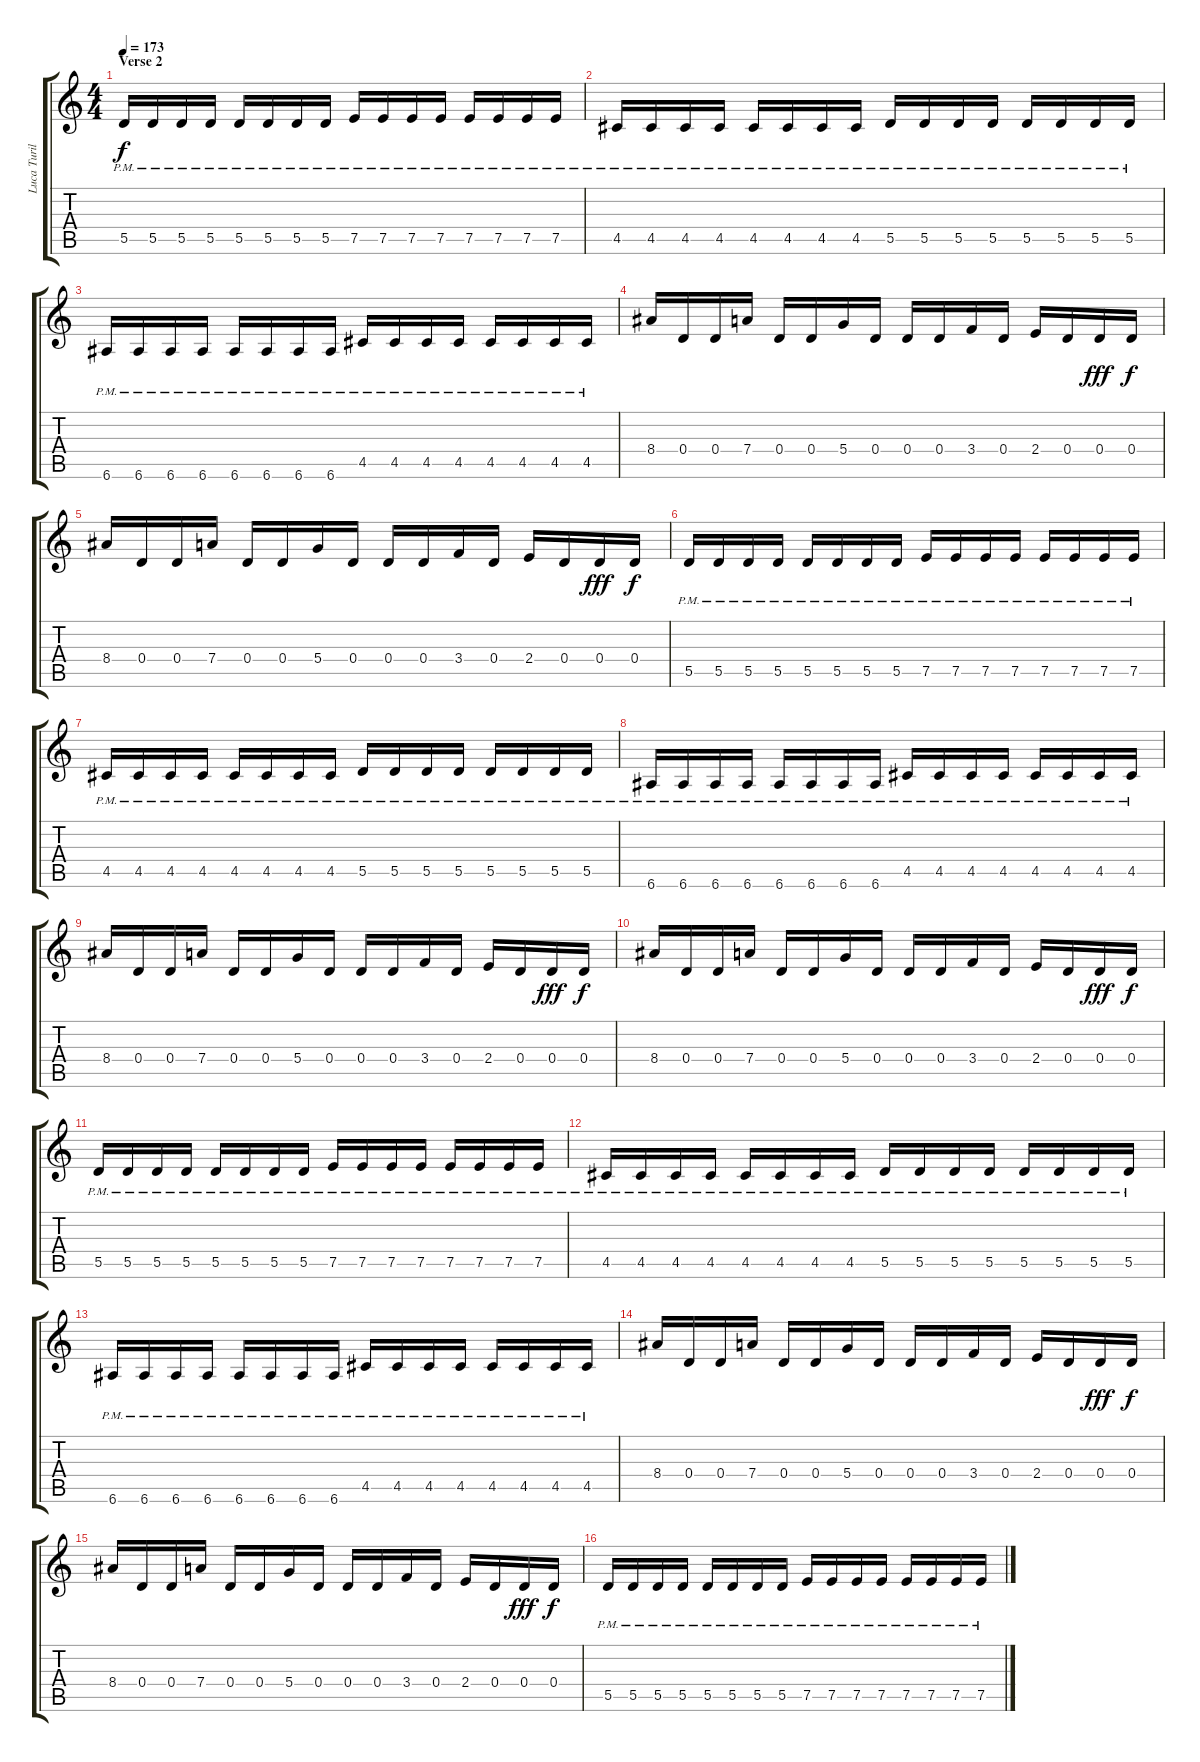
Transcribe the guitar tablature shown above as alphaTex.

\track ("Luca Turilli" "Luca Turil") {instrument overdrivenguitar}
\staff {score tabs}
\tuning (E4 B3 G3 D3 A2 E2) {hide}
\ts (4 4)
\section ("" "Verse 2")
\tempo 173
\clef g2
\ks c
5.5{pm}.16{dy f} 5.5{pm}.16 5.5{pm}.16 5.5{pm}.16 5.5{pm}.16 5.5{pm}.16 5.5{pm}.16 5.5{pm}.16 7.5{pm}.16 7.5{pm}.16 7.5{pm}.16 7.5{pm}.16 7.5{pm}.16 7.5{pm}.16 7.5{pm}.16 7.5{pm}.16 |
4.5{pm}.16 4.5{pm}.16 4.5{pm}.16 4.5{pm}.16 4.5{pm}.16 4.5{pm}.16 4.5{pm}.16 4.5{pm}.16 5.5{pm}.16 5.5{pm}.16 5.5{pm}.16 5.5{pm}.16 5.5{pm}.16 5.5{pm}.16 5.5{pm}.16 5.5{pm}.16 |
6.6{pm}.16 6.6{pm}.16 6.6{pm}.16 6.6{pm}.16 6.6{pm}.16 6.6{pm}.16 6.6{pm}.16 6.6{pm}.16 4.5{pm}.16 4.5{pm}.16 4.5{pm}.16 4.5{pm}.16 4.5{pm}.16 4.5{pm}.16 4.5{pm}.16 4.5{pm}.16 |
8.4.16 0.4.16 0.4.16 7.4.16 0.4.16 0.4.16 5.4.16 0.4.16 0.4.16 0.4.16 3.4.16 0.4.16 2.4.16 0.4.16 0.4.16{dy fff} 0.4.16{dy f} |
8.4.16 0.4.16 0.4.16 7.4.16 0.4.16 0.4.16 5.4.16 0.4.16 0.4.16 0.4.16 3.4.16 0.4.16 2.4.16 0.4.16 0.4.16{dy fff} 0.4.16{dy f} |
5.5{pm}.16 5.5{pm}.16 5.5{pm}.16 5.5{pm}.16 5.5{pm}.16 5.5{pm}.16 5.5{pm}.16 5.5{pm}.16 7.5{pm}.16 7.5{pm}.16 7.5{pm}.16 7.5{pm}.16 7.5{pm}.16 7.5{pm}.16 7.5{pm}.16 7.5{pm}.16 |
4.5{pm}.16 4.5{pm}.16 4.5{pm}.16 4.5{pm}.16 4.5{pm}.16 4.5{pm}.16 4.5{pm}.16 4.5{pm}.16 5.5{pm}.16 5.5{pm}.16 5.5{pm}.16 5.5{pm}.16 5.5{pm}.16 5.5{pm}.16 5.5{pm}.16 5.5{pm}.16 |
6.6{pm}.16 6.6{pm}.16 6.6{pm}.16 6.6{pm}.16 6.6{pm}.16 6.6{pm}.16 6.6{pm}.16 6.6{pm}.16 4.5{pm}.16 4.5{pm}.16 4.5{pm}.16 4.5{pm}.16 4.5{pm}.16 4.5{pm}.16 4.5{pm}.16 4.5{pm}.16 |
8.4.16 0.4.16 0.4.16 7.4.16 0.4.16 0.4.16 5.4.16 0.4.16 0.4.16 0.4.16 3.4.16 0.4.16 2.4.16 0.4.16 0.4.16{dy fff} 0.4.16{dy f} |
8.4.16 0.4.16 0.4.16 7.4.16 0.4.16 0.4.16 5.4.16 0.4.16 0.4.16 0.4.16 3.4.16 0.4.16 2.4.16 0.4.16 0.4.16{dy fff} 0.4.16{dy f} |
5.5{pm}.16 5.5{pm}.16 5.5{pm}.16 5.5{pm}.16 5.5{pm}.16 5.5{pm}.16 5.5{pm}.16 5.5{pm}.16 7.5{pm}.16 7.5{pm}.16 7.5{pm}.16 7.5{pm}.16 7.5{pm}.16 7.5{pm}.16 7.5{pm}.16 7.5{pm}.16 |
4.5{pm}.16 4.5{pm}.16 4.5{pm}.16 4.5{pm}.16 4.5{pm}.16 4.5{pm}.16 4.5{pm}.16 4.5{pm}.16 5.5{pm}.16 5.5{pm}.16 5.5{pm}.16 5.5{pm}.16 5.5{pm}.16 5.5{pm}.16 5.5{pm}.16 5.5{pm}.16 |
6.6{pm}.16 6.6{pm}.16 6.6{pm}.16 6.6{pm}.16 6.6{pm}.16 6.6{pm}.16 6.6{pm}.16 6.6{pm}.16 4.5{pm}.16 4.5{pm}.16 4.5{pm}.16 4.5{pm}.16 4.5{pm}.16 4.5{pm}.16 4.5{pm}.16 4.5{pm}.16 |
8.4.16 0.4.16 0.4.16 7.4.16 0.4.16 0.4.16 5.4.16 0.4.16 0.4.16 0.4.16 3.4.16 0.4.16 2.4.16 0.4.16 0.4.16{dy fff} 0.4.16{dy f} |
8.4.16 0.4.16 0.4.16 7.4.16 0.4.16 0.4.16 5.4.16 0.4.16 0.4.16 0.4.16 3.4.16 0.4.16 2.4.16 0.4.16 0.4.16{dy fff} 0.4.16{dy f} |
5.5{pm}.16 5.5{pm}.16 5.5{pm}.16 5.5{pm}.16 5.5{pm}.16 5.5{pm}.16 5.5{pm}.16 5.5{pm}.16 7.5{pm}.16 7.5{pm}.16 7.5{pm}.16 7.5{pm}.16 7.5{pm}.16 7.5{pm}.16 7.5{pm}.16 7.5{pm}.16
